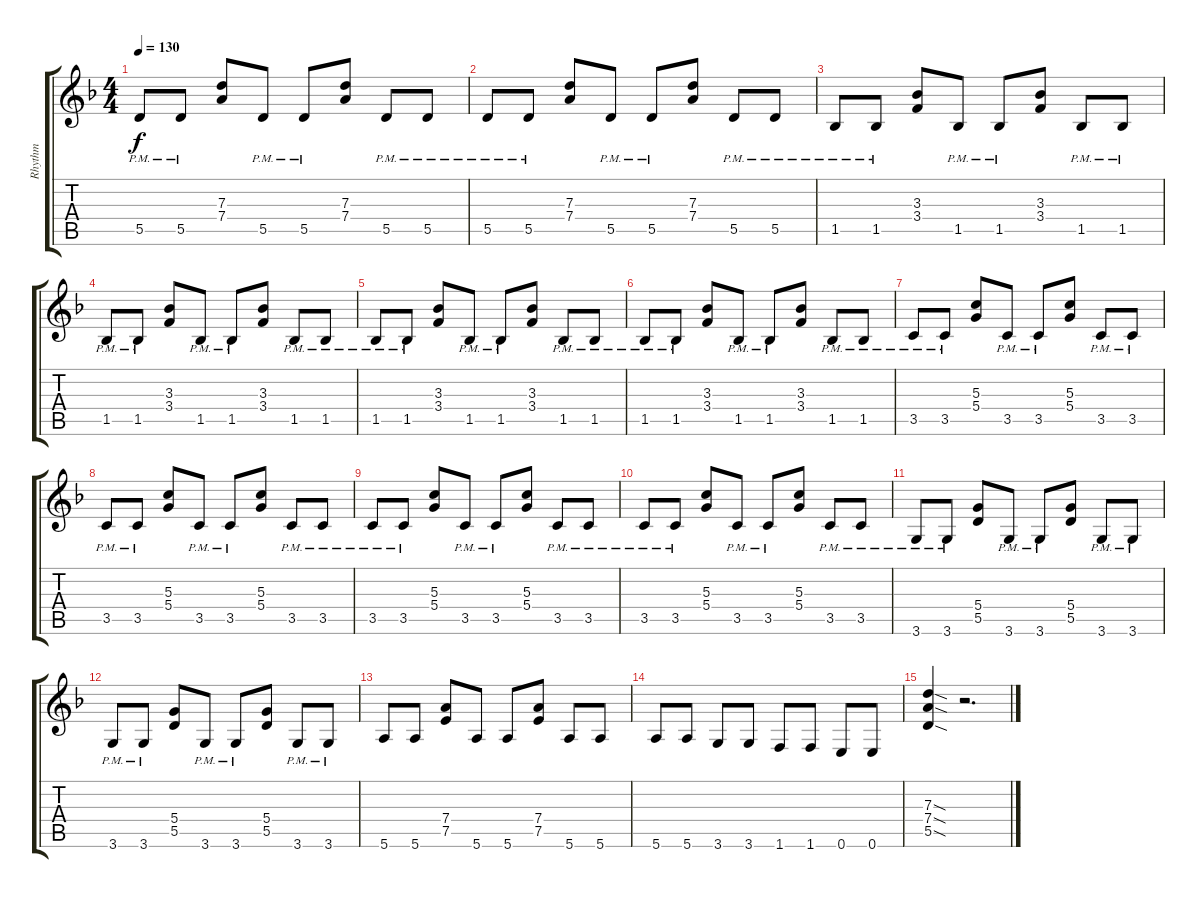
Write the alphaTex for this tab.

\track ("Rhythm" "Rhythm") {instrument distortionguitar}
\staff {score tabs}
\tuning (E4 B3 G3 D3 A2 E2) {hide}
\ts (4 4)
\tempo 130
\clef g2
\ks dminor
5.5{pm}.8{dy f} 5.5{pm}.8 (7.3 7.4).8 5.5{pm}.8 5.5{pm}.8 (7.3 7.4).8 5.5{pm}.8 5.5{pm}.8 |
5.5{pm}.8 5.5{pm}.8 (7.3 7.4).8 5.5{pm}.8 5.5{pm}.8 (7.3 7.4).8 5.5{pm}.8 5.5{pm}.8 |
1.5{pm}.8 1.5{pm}.8 (3.3 3.4).8 1.5{pm}.8 1.5{pm}.8 (3.3 3.4).8 1.5{pm}.8 1.5{pm}.8 |
1.5{pm}.8 1.5{pm}.8 (3.3 3.4).8 1.5{pm}.8 1.5{pm}.8 (3.3 3.4).8 1.5{pm}.8 1.5{pm}.8 |
1.5{pm}.8 1.5{pm}.8 (3.3 3.4).8 1.5{pm}.8 1.5{pm}.8 (3.3 3.4).8 1.5{pm}.8 1.5{pm}.8 |
1.5{pm}.8 1.5{pm}.8 (3.3 3.4).8 1.5{pm}.8 1.5{pm}.8 (3.3 3.4).8 1.5{pm}.8 1.5{pm}.8 |
3.5{pm}.8 3.5{pm}.8 (5.3 5.4).8 3.5{pm}.8 3.5{pm}.8 (5.3 5.4).8 3.5{pm}.8 3.5{pm}.8 |
3.5{pm}.8 3.5{pm}.8 (5.3 5.4).8 3.5{pm}.8 3.5{pm}.8 (5.3 5.4).8 3.5{pm}.8 3.5{pm}.8 |
3.5{pm}.8 3.5{pm}.8 (5.3 5.4).8 3.5{pm}.8 3.5{pm}.8 (5.3 5.4).8 3.5{pm}.8 3.5{pm}.8 |
3.5{pm}.8 3.5{pm}.8 (5.3 5.4).8 3.5{pm}.8 3.5{pm}.8 (5.3 5.4).8 3.5{pm}.8 3.5{pm}.8 |
3.6{pm}.8 3.6{pm}.8 (5.4 5.5).8 3.6{pm}.8 3.6{pm}.8 (5.4 5.5).8 3.6{pm}.8 3.6{pm}.8 |
3.6{pm}.8 3.6{pm}.8 (5.4 5.5).8 3.6{pm}.8 3.6{pm}.8 (5.4 5.5).8 3.6{pm}.8 3.6{pm}.8 |
5.6.8 5.6.8 (7.4 7.5).8 5.6.8 5.6.8 (7.4 7.5).8 5.6.8 5.6.8 |
5.6.8 5.6.8 3.6.8 3.6.8 1.6.8 1.6.8 0.6.8 0.6.8 |
(7.3{sod} 7.4{sod} 5.5{sod}).4 r.2{d}
